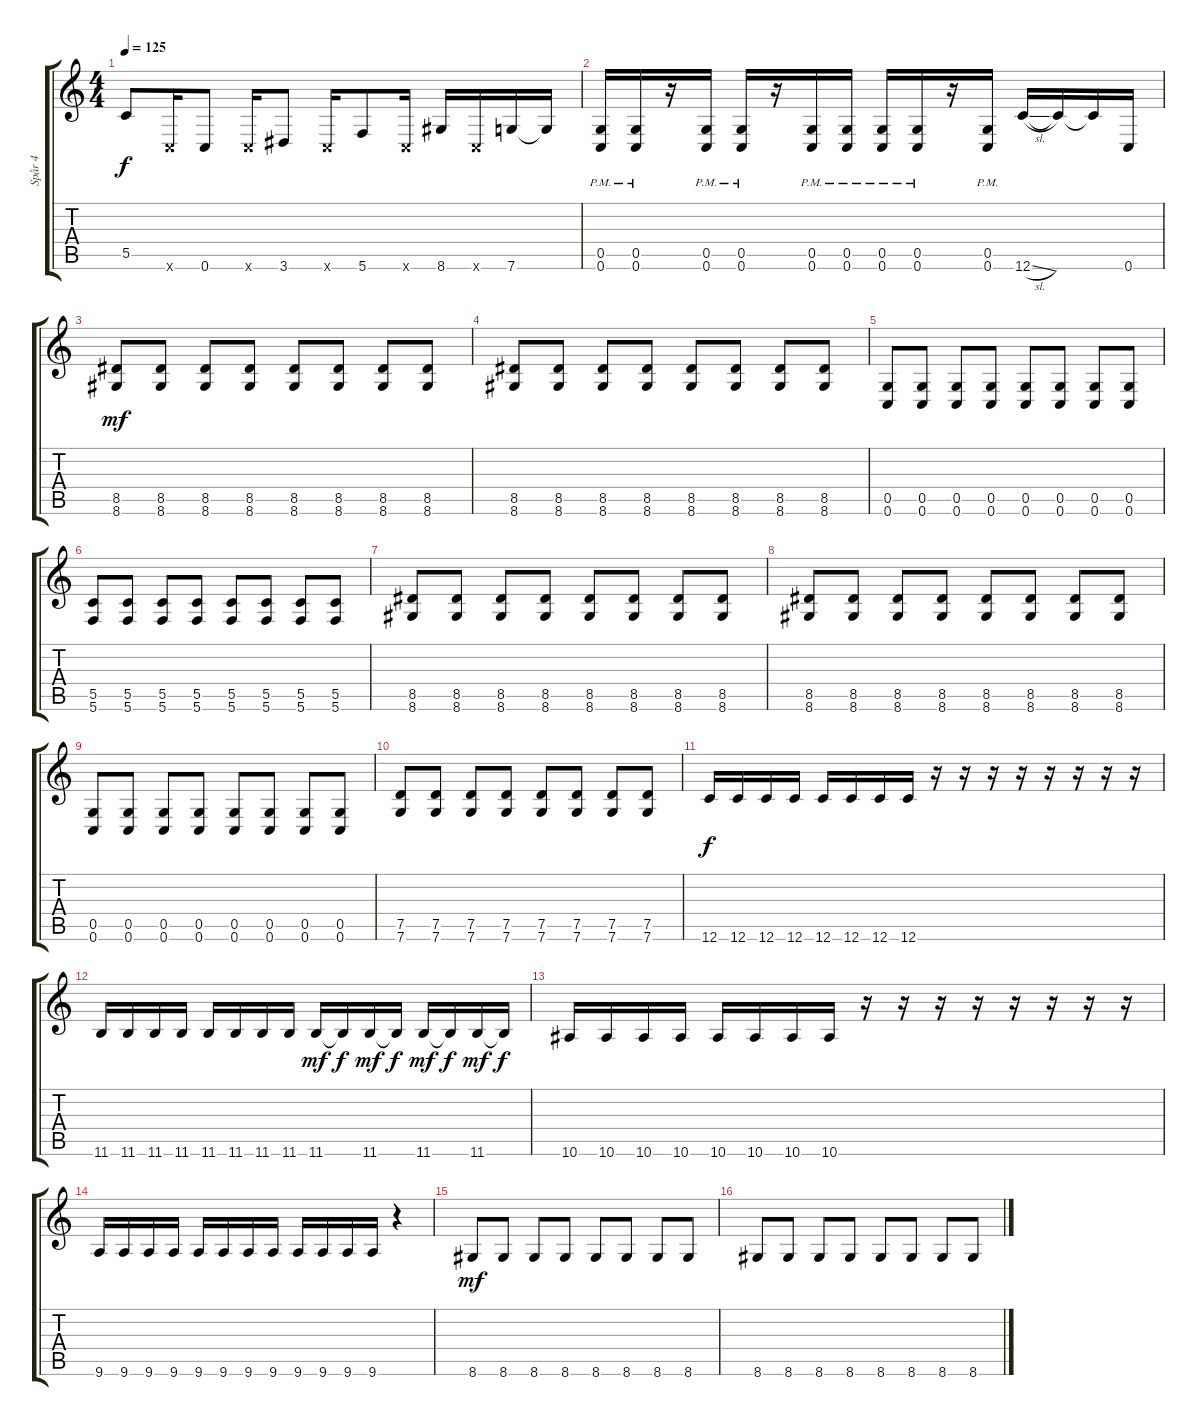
\track ("Spår 4" "Spår 4") {instrument distortionguitar}
\staff {score tabs}
\tuning (D4 A3 F3 C3 G2 C2) {hide}
\ts (4 4)
\tempo 125
\clef g2
\ks c
5.5.8{dy f} 0.6{x}.16 0.6.8 0.6{x}.16 3.6.8 0.6{x}.16 5.6.8 0.6{x}.16 8.6.16 0.6{x}.16 7.6.16 7.6{t}.16 |
(0.5{pm} 0.6{pm}).16 (0.5{pm} 0.6{pm}).16 r.16 (0.5{pm} 0.6{pm}).16 (0.5{pm} 0.6{pm}).16 r.16 (0.5{pm} 0.6{pm}).16 (0.5{pm} 0.6{pm}).16 (0.5{pm} 0.6{pm}).16 (0.5{pm} 0.6{pm}).16 r.16 (0.5{pm} 0.6{pm}).16 12.6{sl}.16 12.6{t}.16 12.6{t}.16 0.6.16 |
(8.5 8.6).8{dy mf} (8.5 8.6).8 (8.5 8.6).8 (8.5 8.6).8 (8.5 8.6).8 (8.5 8.6).8 (8.5 8.6).8 (8.5 8.6).8 |
(8.5 8.6).8 (8.5 8.6).8 (8.5 8.6).8 (8.5 8.6).8 (8.5 8.6).8 (8.5 8.6).8 (8.5 8.6).8 (8.5 8.6).8 |
(0.5 0.6).8 (0.5 0.6).8 (0.5 0.6).8 (0.5 0.6).8 (0.5 0.6).8 (0.5 0.6).8 (0.5 0.6).8 (0.5 0.6).8 |
(5.5 5.6).8 (5.5 5.6).8 (5.5 5.6).8 (5.5 5.6).8 (5.5 5.6).8 (5.5 5.6).8 (5.5 5.6).8 (5.5 5.6).8 |
(8.5 8.6).8 (8.5 8.6).8 (8.5 8.6).8 (8.5 8.6).8 (8.5 8.6).8 (8.5 8.6).8 (8.5 8.6).8 (8.5 8.6).8 |
(8.5 8.6).8 (8.5 8.6).8 (8.5 8.6).8 (8.5 8.6).8 (8.5 8.6).8 (8.5 8.6).8 (8.5 8.6).8 (8.5 8.6).8 |
(0.5 0.6).8 (0.5 0.6).8 (0.5 0.6).8 (0.5 0.6).8 (0.5 0.6).8 (0.5 0.6).8 (0.5 0.6).8 (0.5 0.6).8 |
(7.5 7.6).8 (7.5 7.6).8 (7.5 7.6).8 (7.5 7.6).8 (7.5 7.6).8 (7.5 7.6).8 (7.5 7.6).8 (7.5 7.6).8 |
12.6.16{dy f} 12.6.16 12.6.16 12.6.16 12.6.16 12.6.16 12.6.16 12.6.16 r.16 r.16 r.16 r.16 r.16 r.16 r.16 r.16 |
11.6.16 11.6.16 11.6.16 11.6.16 11.6.16 11.6.16 11.6.16 11.6.16 11.6.16{dy mf} 11.6{t}.16{dy f} 11.6.16{dy mf} 11.6{t}.16{dy f} 11.6.16{dy mf} 11.6{t}.16{dy f} 11.6.16{dy mf} 11.6{t}.16{dy f} |
10.6.16 10.6.16 10.6.16 10.6.16 10.6.16 10.6.16 10.6.16 10.6.16 r.16 r.16 r.16 r.16 r.16 r.16 r.16 r.16 |
9.6.16 9.6.16 9.6.16 9.6.16 9.6.16 9.6.16 9.6.16 9.6.16 9.6.16 9.6.16 9.6.16 9.6.16 r.4 |
8.6.8{dy mf} 8.6.8 8.6.8 8.6.8 8.6.8 8.6.8 8.6.8 8.6.8 |
8.6.8 8.6.8 8.6.8 8.6.8 8.6.8 8.6.8 8.6.8 8.6.8
